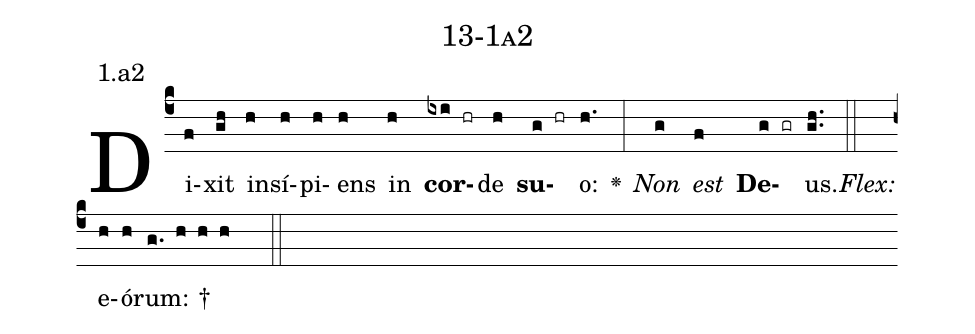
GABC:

name: 13-1a2;
annotation: 1.a2;
%%
(c4)Di(f)xit(gh) in(h)sí(h)pi(h)ens(h) in(h) <b>cor</b>(ixi hr)de(h) <b>su</b>(g hr)o:(h.) <v>\greheightstar</v>(:) <i>Non</i>(g) <i>est</i>(f) <b>De</b>(g gr)us.(gh..) (::)
<i>Flex:</i>()  e(h)ó(h)rum: †(g. h h h  ::)

%E(h) u(h) o(g) u(f) a(g) e.(gh..) (::)
